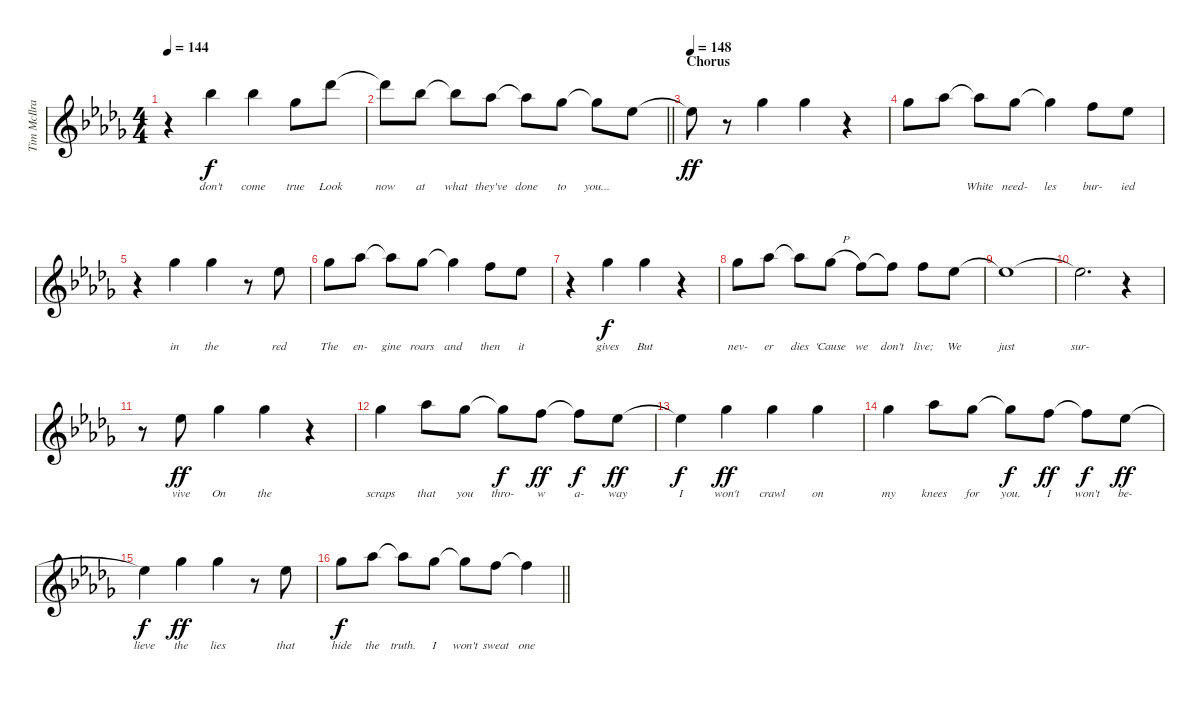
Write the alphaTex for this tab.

\track ("Tim McIlrath - Vocals" "Tim McIlra") {instrument distortionguitar}
\staff {score}
\tuning (E4 B3 G3 D3 A2 E2) {hide}
\ts (4 4)
\tempo 144
\clef g2
\ks db
r.4{dy f} 15.3.4{lyrics (0 "don't") lyrics (1 "") lyrics (2 "") lyrics (3 "") lyrics (4 "")} 15.3.4{lyrics (0 "come") lyrics (1 "") lyrics (2 "") lyrics (3 "") lyrics (4 "")} 11.3.8{lyrics (0 "true") lyrics (1 "") lyrics (2 "") lyrics (3 "") lyrics (4 "")} 18.3.8{lyrics (0 "Look") lyrics (1 "") lyrics (2 "") lyrics (3 "") lyrics (4 "")} |
\barLineRight lightlight
18.3{t}.8{lyrics (0 "now") lyrics (1 "") lyrics (2 "") lyrics (3 "") lyrics (4 "")} 15.3.8{lyrics (0 "at") lyrics (1 "") lyrics (2 "") lyrics (3 "") lyrics (4 "")} 15.3{t}.8{lyrics (0 "what") lyrics (1 "") lyrics (2 "") lyrics (3 "") lyrics (4 "")} 13.3.8{lyrics (0 "they've") lyrics (1 "") lyrics (2 "") lyrics (3 "") lyrics (4 "")} 13.3{t}.8{lyrics (0 "done") lyrics (1 "") lyrics (2 "") lyrics (3 "") lyrics (4 "")} 11.3.8{lyrics (0 "to") lyrics (1 "") lyrics (2 "") lyrics (3 "") lyrics (4 "")} 11.3{t}.8{lyrics (0 "you...") lyrics (1 "") lyrics (2 "") lyrics (3 "") lyrics (4 "")} 13.4.8{lyrics (0 "") lyrics (1 "") lyrics (2 "") lyrics (3 "") lyrics (4 "")} |
\section ("" "Chorus")
\tempo 148
13.4{t}.8{lyrics (0 "") lyrics (1 "") lyrics (2 "") lyrics (3 "") lyrics (4 "") dy ff} r.8 11.3.4{lyrics (0 "") lyrics (1 "") lyrics (2 "") lyrics (3 "") lyrics (4 "")} 11.3.4{lyrics (0 "") lyrics (1 "") lyrics (2 "") lyrics (3 "") lyrics (4 "")} r.4 |
11.3.8{lyrics (0 "") lyrics (1 "") lyrics (2 "") lyrics (3 "") lyrics (4 "")} 13.3.8{lyrics (0 "") lyrics (1 "") lyrics (2 "") lyrics (3 "") lyrics (4 "")} 13.3{t}.8{lyrics (0 "White") lyrics (1 "") lyrics (2 "") lyrics (3 "") lyrics (4 "")} 11.3.8{lyrics (0 "need-") lyrics (1 "") lyrics (2 "") lyrics (3 "") lyrics (4 "")} 11.3{t}.4{lyrics (0 "les") lyrics (1 "") lyrics (2 "") lyrics (3 "") lyrics (4 "")} 10.3.8{lyrics (0 "bur-") lyrics (1 "") lyrics (2 "") lyrics (3 "") lyrics (4 "")} 8.3.8{lyrics (0 "ied") lyrics (1 "") lyrics (2 "") lyrics (3 "") lyrics (4 "")} |
r.4 11.3.4{lyrics (0 "in") lyrics (1 "") lyrics (2 "") lyrics (3 "") lyrics (4 "")} 11.3.4{lyrics (0 "the") lyrics (1 "") lyrics (2 "") lyrics (3 "") lyrics (4 "")} r.8 8.3.8{lyrics (0 "red") lyrics (1 "") lyrics (2 "") lyrics (3 "") lyrics (4 "")} |
11.3.8{lyrics (0 "The") lyrics (1 "") lyrics (2 "") lyrics (3 "") lyrics (4 "")} 13.3.8{lyrics (0 "en-") lyrics (1 "") lyrics (2 "") lyrics (3 "") lyrics (4 "")} 13.3{t}.8{lyrics (0 "gine") lyrics (1 "") lyrics (2 "") lyrics (3 "") lyrics (4 "")} 11.3.8{lyrics (0 "roars") lyrics (1 "") lyrics (2 "") lyrics (3 "") lyrics (4 "")} 11.3{t}.4{lyrics (0 "and") lyrics (1 "") lyrics (2 "") lyrics (3 "") lyrics (4 "")} 10.3.8{lyrics (0 "then") lyrics (1 "") lyrics (2 "") lyrics (3 "") lyrics (4 "")} 8.3.8{lyrics (0 "it") lyrics (1 "") lyrics (2 "") lyrics (3 "") lyrics (4 "")} |
r.4 11.3.4{lyrics (0 "gives") lyrics (1 "") lyrics (2 "") lyrics (3 "") lyrics (4 "") dy f} 11.3.4{lyrics (0 "But") lyrics (1 "") lyrics (2 "") lyrics (3 "") lyrics (4 "")} r.4 |
11.3.8{lyrics (0 "nev-") lyrics (1 "") lyrics (2 "") lyrics (3 "") lyrics (4 "")} 13.3.8{lyrics (0 "er") lyrics (1 "") lyrics (2 "") lyrics (3 "") lyrics (4 "")} 13.3{t}.8{lyrics (0 "dies") lyrics (1 "") lyrics (2 "") lyrics (3 "") lyrics (4 "")} 11.3{h}.8{lyrics (0 "'Cause") lyrics (1 "") lyrics (2 "") lyrics (3 "") lyrics (4 "")} 10.3.8{lyrics (0 "we") lyrics (1 "") lyrics (2 "") lyrics (3 "") lyrics (4 "")} 10.3{t}.8{lyrics (0 "don't") lyrics (1 "") lyrics (2 "") lyrics (3 "") lyrics (4 "")} 10.3.8{lyrics (0 "live;") lyrics (1 "") lyrics (2 "") lyrics (3 "") lyrics (4 "")} 8.3.8{lyrics (0 "We") lyrics (1 "") lyrics (2 "") lyrics (3 "") lyrics (4 "")} |
8.3{t}.1{lyrics (0 "just") lyrics (1 "") lyrics (2 "") lyrics (3 "") lyrics (4 "")} |
8.3{t}.2{d lyrics (0 "sur-") lyrics (1 "") lyrics (2 "") lyrics (3 "") lyrics (4 "")} r.4 |
r.8 8.3.8{lyrics (0 "vive") lyrics (1 "") lyrics (2 "") lyrics (3 "") lyrics (4 "") dy ff} 11.3.4{lyrics (0 "On") lyrics (1 "") lyrics (2 "") lyrics (3 "") lyrics (4 "")} 11.3.4{lyrics (0 "the") lyrics (1 "") lyrics (2 "") lyrics (3 "") lyrics (4 "")} r.4 |
11.3.4{lyrics (0 "scraps") lyrics (1 "") lyrics (2 "") lyrics (3 "") lyrics (4 "")} 13.3.8{lyrics (0 "that") lyrics (1 "") lyrics (2 "") lyrics (3 "") lyrics (4 "")} 11.3.8{lyrics (0 "you") lyrics (1 "") lyrics (2 "") lyrics (3 "") lyrics (4 "")} 11.3{t}.8{lyrics (0 "thro-") lyrics (1 "") lyrics (2 "") lyrics (3 "") lyrics (4 "") dy f} 10.3.8{lyrics (0 "w") lyrics (1 "") lyrics (2 "") lyrics (3 "") lyrics (4 "") dy ff} 10.3{t}.8{lyrics (0 "a-") lyrics (1 "") lyrics (2 "") lyrics (3 "") lyrics (4 "") dy f} 8.3.8{lyrics (0 "way") lyrics (1 "") lyrics (2 "") lyrics (3 "") lyrics (4 "") dy ff} |
8.3{t}.4{lyrics (0 "I") lyrics (1 "") lyrics (2 "") lyrics (3 "") lyrics (4 "") dy f} 11.3.4{lyrics (0 "won't") lyrics (1 "") lyrics (2 "") lyrics (3 "") lyrics (4 "") dy ff} 11.3.4{lyrics (0 "crawl") lyrics (1 "") lyrics (2 "") lyrics (3 "") lyrics (4 "")} 11.3.4{lyrics (0 "on") lyrics (1 "") lyrics (2 "") lyrics (3 "") lyrics (4 "")} |
11.3.4{lyrics (0 "my") lyrics (1 "") lyrics (2 "") lyrics (3 "") lyrics (4 "")} 13.3.8{lyrics (0 "knees") lyrics (1 "") lyrics (2 "") lyrics (3 "") lyrics (4 "")} 11.3.8{lyrics (0 "for") lyrics (1 "") lyrics (2 "") lyrics (3 "") lyrics (4 "")} 11.3{t}.8{lyrics (0 "you.") lyrics (1 "") lyrics (2 "") lyrics (3 "") lyrics (4 "") dy f} 10.3.8{lyrics (0 "I") lyrics (1 "") lyrics (2 "") lyrics (3 "") lyrics (4 "") dy ff} 10.3{t}.8{lyrics (0 "won't") lyrics (1 "") lyrics (2 "") lyrics (3 "") lyrics (4 "") dy f} 8.3.8{lyrics (0 "be-") lyrics (1 "") lyrics (2 "") lyrics (3 "") lyrics (4 "") dy ff} |
8.3{t}.4{lyrics (0 "lieve") lyrics (1 "") lyrics (2 "") lyrics (3 "") lyrics (4 "") dy f} 11.3.4{lyrics (0 "the") lyrics (1 "") lyrics (2 "") lyrics (3 "") lyrics (4 "") dy ff} 11.3.4{lyrics (0 "lies") lyrics (1 "") lyrics (2 "") lyrics (3 "") lyrics (4 "")} r.8 8.3.8{lyrics (0 "that") lyrics (1 "") lyrics (2 "") lyrics (3 "") lyrics (4 "")} |
\barLineRight lightlight
11.3.8{lyrics (0 "hide") lyrics (1 "") lyrics (2 "") lyrics (3 "") lyrics (4 "") dy f} 13.3.8{lyrics (0 "the") lyrics (1 "") lyrics (2 "") lyrics (3 "") lyrics (4 "")} 13.3{t}.8{lyrics (0 "truth.") lyrics (1 "") lyrics (2 "") lyrics (3 "") lyrics (4 "")} 11.3.8{lyrics (0 "I") lyrics (1 "") lyrics (2 "") lyrics (3 "") lyrics (4 "")} 11.3{t}.8{lyrics (0 "won't") lyrics (1 "") lyrics (2 "") lyrics (3 "") lyrics (4 "")} 10.3.8{lyrics (0 "sweat") lyrics (1 "") lyrics (2 "") lyrics (3 "") lyrics (4 "")} 10.3{t}.4{lyrics (0 "one") lyrics (1 "") lyrics (2 "") lyrics (3 "") lyrics (4 "")}
